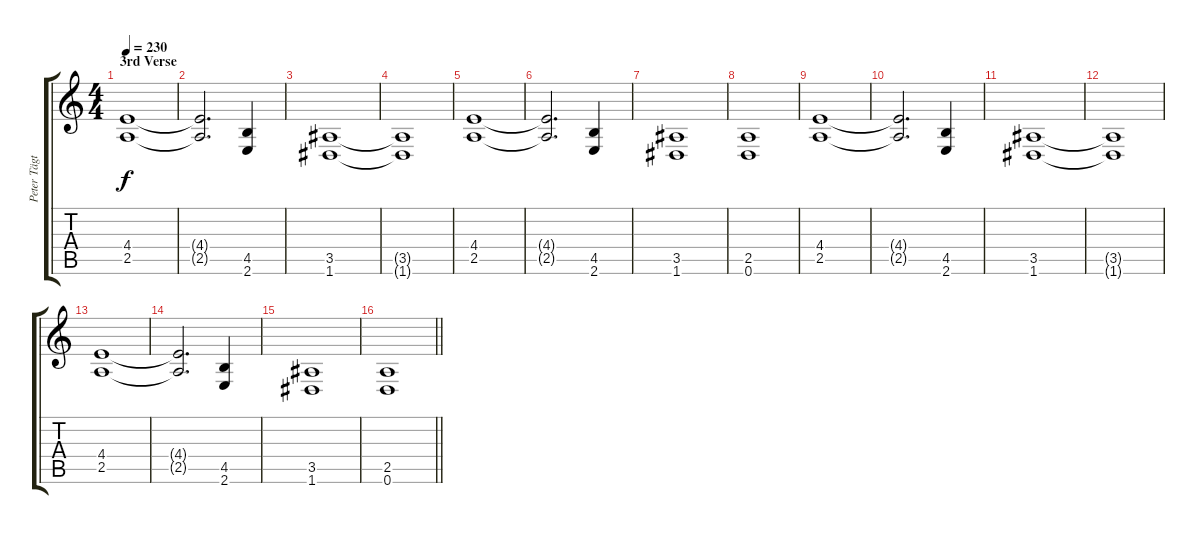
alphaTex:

\track ("Peter Tägtgren" "Peter Tägt") {instrument distortionguitar}
\staff {score tabs}
\tuning (D4 A3 F3 C3 G2 D2) {hide}
\ts (4 4)
\section ("" "3rd Verse")
\tempo 230
\clef g2
\ks c
(4.4 2.5).1{dy f} |
(4.4{t} 2.5{t}).2{d} (4.5 2.6).4 |
(3.5 1.6).1 |
(3.5{t} 1.6{t}).1 |
(4.4 2.5).1 |
(4.4{t} 2.5{t}).2{d} (4.5 2.6).4 |
(3.5 1.6).1 |
(2.5 0.6).1 |
(4.4 2.5).1 |
(4.4{t} 2.5{t}).2{d} (4.5 2.6).4 |
(3.5 1.6).1 |
(3.5{t} 1.6{t}).1 |
(4.4 2.5).1 |
(4.4{t} 2.5{t}).2{d} (4.5 2.6).4 |
(3.5 1.6).1 |
\barLineRight lightlight
(2.5 0.6).1
